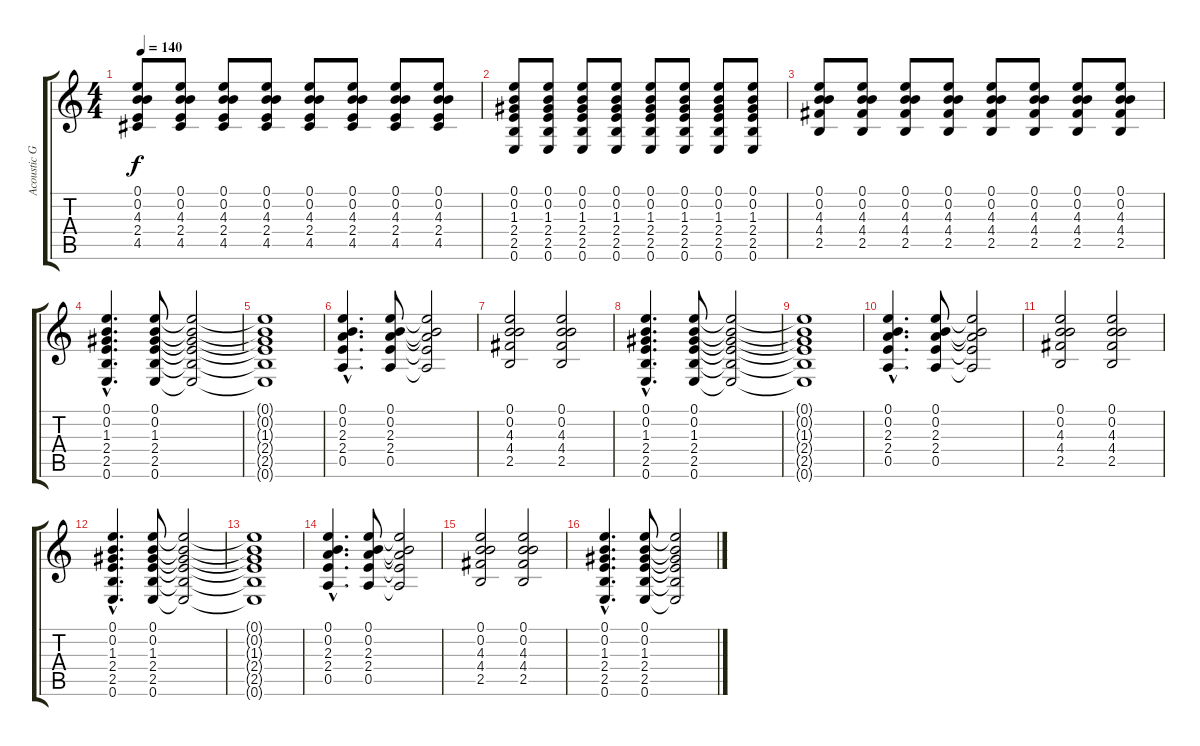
\track ("Acoustic Guitar" "Acoustic G") {instrument acousticguitarnylon}
\staff {score tabs}
\tuning (E4 B3 G3 D3 A2 E2) {hide}
\ts (4 4)
\tempo 140
\clef g2
\ks c
(0.1 0.2 4.3 2.4 4.5).8{dy f} (0.1 0.2 4.3 2.4 4.5).8 (0.1 0.2 4.3 2.4 4.5).8 (0.1 0.2 4.3 2.4 4.5).8 (0.1 0.2 4.3 2.4 4.5).8 (0.1 0.2 4.3 2.4 4.5).8 (0.1 0.2 4.3 2.4 4.5).8 (0.1 0.2 4.3 2.4 4.5).8 |
(0.1 0.2 1.3 2.4 2.5 0.6).8 (0.1 0.2 1.3 2.4 2.5 0.6).8 (0.1 0.2 1.3 2.4 2.5 0.6).8 (0.1 0.2 1.3 2.4 2.5 0.6).8 (0.1 0.2 1.3 2.4 2.5 0.6).8 (0.1 0.2 1.3 2.4 2.5 0.6).8 (0.1 0.2 1.3 2.4 2.5 0.6).8 (0.1 0.2 1.3 2.4 2.5 0.6).8 |
(0.1 0.2 4.3 4.4 2.5).8 (0.1 0.2 4.3 4.4 2.5).8 (0.1 0.2 4.3 4.4 2.5).8 (0.1 0.2 4.3 4.4 2.5).8 (0.1 0.2 4.3 4.4 2.5).8 (0.1 0.2 4.3 4.4 2.5).8 (0.1 0.2 4.3 4.4 2.5).8 (0.1 0.2 4.3 4.4 2.5).8 |
(0.1{hac} 0.2{hac} 1.3{hac} 2.4{hac} 2.5{hac} 0.6{hac}).4{d} (0.1 0.2 1.3 2.4 2.5 0.6).8 (0.1{t} 0.2{t} 1.3{t} 2.4{t} 2.5{t} 0.6{t}).2 |
(0.1{t} 0.2{t} 1.3{t} 2.4{t} 2.5{t} 0.6{t}).1 |
(0.1{hac} 0.2{hac} 2.3{hac} 2.4{hac} 0.5{hac}).4{d} (0.1 0.2 2.3 2.4 0.5).8 (0.1{t} 0.2{t} 2.3{t} 2.4{t} 0.5{t}).2 |
(0.1 0.2 4.3 4.4 2.5).2 (0.1 0.2 4.3 4.4 2.5).2 |
(0.1{hac} 0.2{hac} 1.3{hac} 2.4{hac} 2.5{hac} 0.6{hac}).4{d} (0.1 0.2 1.3 2.4 2.5 0.6).8 (0.1{t} 0.2{t} 1.3{t} 2.4{t} 2.5{t} 0.6{t}).2 |
(0.1{t} 0.2{t} 1.3{t} 2.4{t} 2.5{t} 0.6{t}).1 |
(0.1{hac} 0.2{hac} 2.3{hac} 2.4{hac} 0.5{hac}).4{d} (0.1 0.2 2.3 2.4 0.5).8 (0.1{t} 0.2{t} 2.3{t} 2.4{t} 0.5{t}).2 |
(0.1 0.2 4.3 4.4 2.5).2 (0.1 0.2 4.3 4.4 2.5).2 |
(0.1{hac} 0.2{hac} 1.3{hac} 2.4{hac} 2.5{hac} 0.6{hac}).4{d} (0.1 0.2 1.3 2.4 2.5 0.6).8 (0.1{t} 0.2{t} 1.3{t} 2.4{t} 2.5{t} 0.6{t}).2 |
(0.1{t} 0.2{t} 1.3{t} 2.4{t} 2.5{t} 0.6{t}).1 |
(0.1{hac} 0.2{hac} 2.3{hac} 2.4{hac} 0.5{hac}).4{d} (0.1 0.2 2.3 2.4 0.5).8 (0.1{t} 0.2{t} 2.3{t} 2.4{t} 0.5{t}).2 |
(0.1 0.2 4.3 4.4 2.5).2 (0.1 0.2 4.3 4.4 2.5).2 |
(0.1{hac} 0.2{hac} 1.3{hac} 2.4{hac} 2.5{hac} 0.6{hac}).4{d} (0.1 0.2 1.3 2.4 2.5 0.6).8 (0.1{t} 0.2{t} 1.3{t} 2.4{t} 2.5{t} 0.6{t}).2
